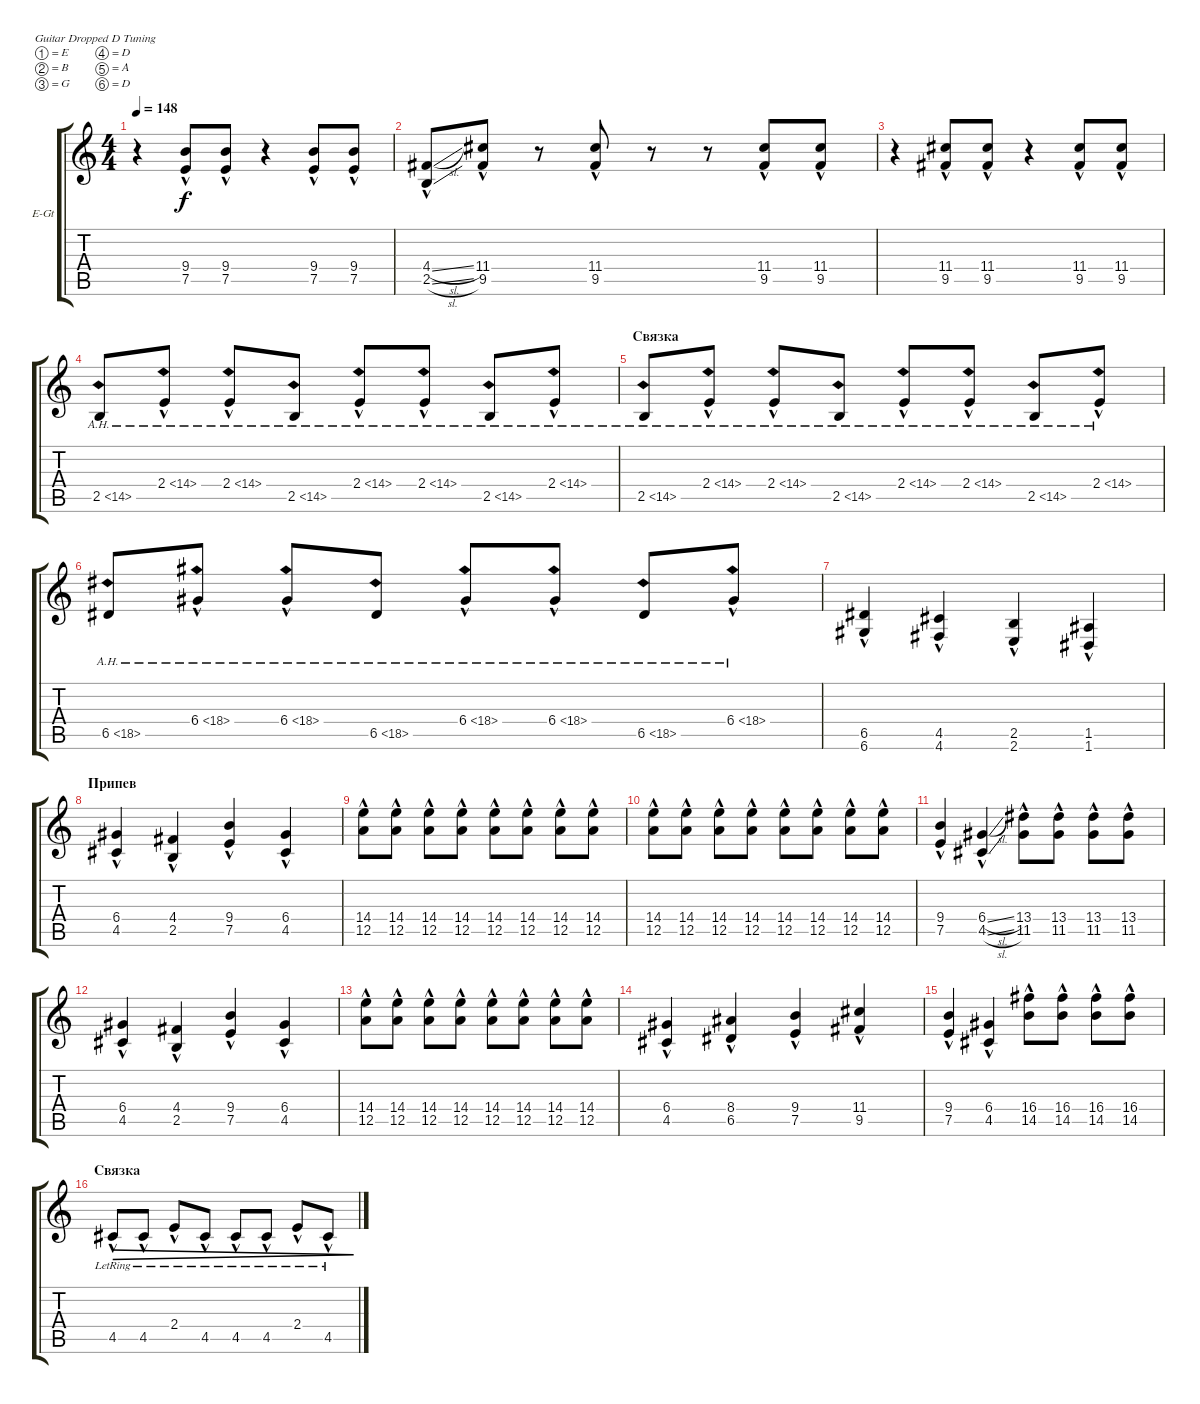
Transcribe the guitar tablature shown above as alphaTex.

\bracketExtendMode groupsimilarinstruments
\firstSystemTrackNameOrientation horizontal
\otherSystemsTrackNameOrientation horizontal
\track ("Electric Guitar 1" "E-Gt") {instrument distortionguitar}
\staff {score tabs}
\tuning (E4 B3 G3 D3 A2 D2)
\ts (4 4)
\tempo 148
\clef g2
\ks c
r.4{dy f} (7.5{hac} 9.4{hac}).8 (7.5{hac} 9.4{hac}).8 r.4 (7.5{hac} 9.4{hac}).8 (9.4{hac} 7.5{hac}).8 |
(2.5{sl hac} 4.4{sl hac}).8 (9.5{hac} 11.4{hac}).8 r.8 (9.5{hac} 11.4{hac}).8 r.8 r.8 (9.5{hac} 11.4{hac}).8 (11.4{hac} 9.5{hac}).8 |
r.4 (9.5{hac} 11.4{hac}).8 (11.4{hac} 9.5{hac}).8 r.4 (9.5{hac} 11.4{hac}).8 (9.5{hac} 11.4{hac}).8 |
2.5{ah 12}.8 2.4{ah 12 hac}.8 2.4{ah 12 hac}.8 2.5{ah 12}.8 2.4{ah 12 hac}.8 2.4{ah 12 hac}.8 2.5{ah 12}.8 2.4{ah 12 hac}.8 |
\section ("" "Связка")
2.5{ah 12}.8 2.4{ah 12 hac}.8 2.4{ah 12 hac}.8 2.5{ah 12}.8 2.4{ah 12 hac}.8 2.4{ah 12 hac}.8 2.5{ah 12}.8 2.4{ah 12 hac}.8 |
6.5{ah 12}.8 6.4{ah 12 hac}.8 6.4{ah 12 hac}.8 6.5{ah 12}.8 6.4{ah 12 hac}.8 6.4{ah 12 hac}.8 6.5{ah 12}.8 6.4{ah 12 hac}.8 |
(6.6{hac} 6.5{hac}).4 (4.6{hac} 4.5{hac}).4 (2.6{hac} 2.5{hac}).4 (1.6{hac} 1.5{hac}).4 |
\section ("" "Припев")
(4.5{hac} 6.4{hac}).4 (2.5{hac} 4.4{hac}).4 (7.5{hac} 9.4{hac}).4 (4.5{hac} 6.4{hac}).4 |
(12.5{hac} 14.4{hac}).8 (12.5{hac} 14.4{hac}).8 (12.5{hac} 14.4{hac}).8 (12.5{hac} 14.4{hac}).8 (12.5{hac} 14.4{hac}).8 (12.5{hac} 14.4{hac}).8 (12.5{hac} 14.4{hac}).8 (12.5{hac} 14.4{hac}).8 |
(12.5{hac} 14.4{hac}).8 (12.5{hac} 14.4{hac}).8 (12.5{hac} 14.4{hac}).8 (12.5{hac} 14.4{hac}).8 (12.5{hac} 14.4{hac}).8 (12.5{hac} 14.4{hac}).8 (12.5{hac} 14.4{hac}).8 (12.5{hac} 14.4{hac}).8 |
(9.4{hac} 7.5{hac}).4 (4.5{sl hac} 6.4{sl hac}).4 (11.5{hac} 13.4{hac}).8 (13.4{hac} 11.5{hac}).8 (13.4{hac} 11.5{hac}).8 (13.4{hac} 11.5{hac}).8 |
(4.5{hac} 6.4{hac}).4 (2.5{hac} 4.4{hac}).4 (7.5{hac} 9.4{hac}).4 (4.5{hac} 6.4{hac}).4 |
(12.5{hac} 14.4{hac}).8 (12.5{hac} 14.4{hac}).8 (12.5{hac} 14.4{hac}).8 (12.5{hac} 14.4{hac}).8 (12.5{hac} 14.4{hac}).8 (12.5{hac} 14.4{hac}).8 (12.5{hac} 14.4{hac}).8 (12.5{hac} 14.4{hac}).8 |
(4.5{hac} 6.4{hac}).4 (6.5{hac} 8.4{hac}).4 (7.5{hac} 9.4{hac}).4 (9.5{hac} 11.4{hac}).4 |
(7.5{hac} 9.4{hac}).4 (6.4{hac} 4.5{hac}).4 (14.5{hac} 16.4{hac}).8 (14.5{hac} 16.4{hac}).8 (14.5{hac} 16.4{hac}).8 (14.5{hac} 16.4{hac}).8 |
\section ("" "Связка")
4.5{hac lr}.8{dec} 4.5{hac lr}.8{dec} 2.4{hac lr}.8{dec} 4.5{hac lr}.8{dec} 4.5{hac lr}.8{dec} 4.5{hac lr}.8{dec} 2.4{hac lr}.8{dec} 4.5{hac lr}.8{dec}
